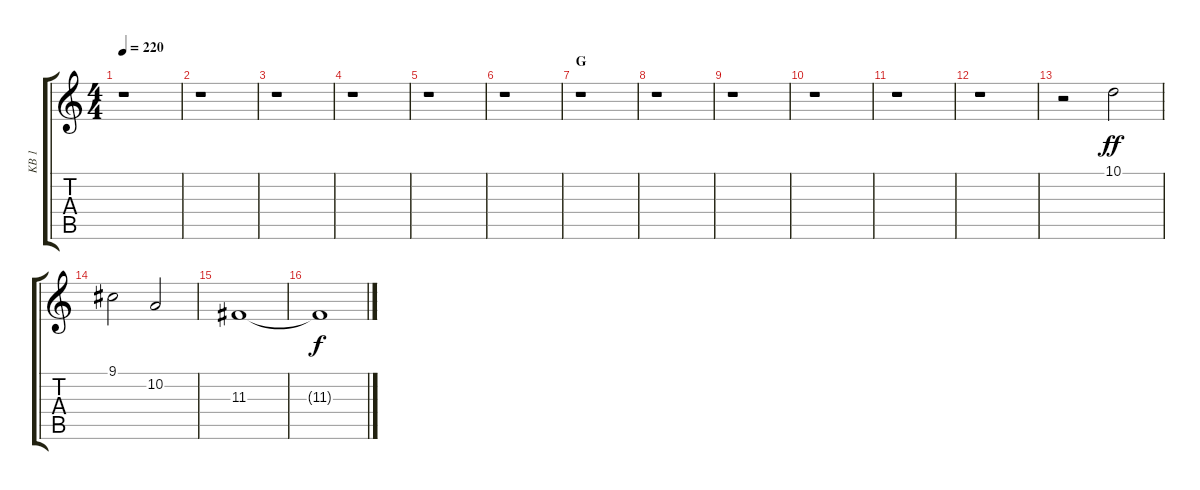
\track ("KB 1" "KB 1") {instrument pad8sweep}
\staff {score tabs}
\tuning (E4 B3 G3 D3 A2 E2) {hide}
\ts (4 4)
\tempo 220
\clef g2
\ks c
r.1{dy ff} |
r.1 |
r.1 |
r.1 |
r.1 |
r.1 |
\section ("" "G")
r.1 |
r.1 |
r.1 |
r.1 |
r.1 |
r.1 |
r.2 10.1.2 |
9.1.2 10.2.2 |
11.3.1 |
11.3{t}.1{dy f}
